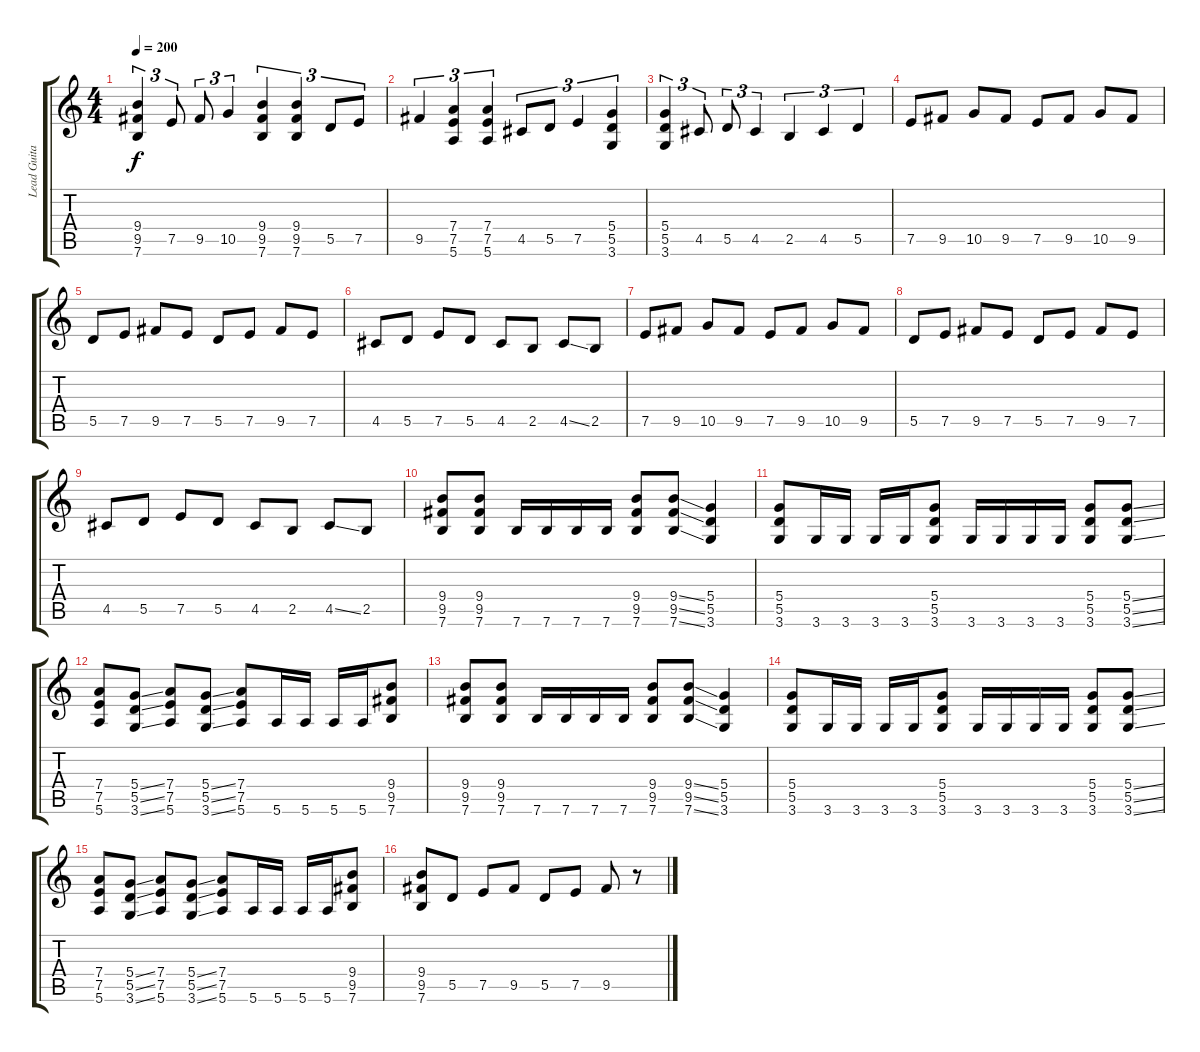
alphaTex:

\track ("Lead Guitar" "Lead Guita") {instrument distortionguitar}
\staff {score tabs}
\tuning (E4 B3 G3 D3 A2 E2) {hide}
\ts (4 4)
\tempo 200
\clef g2
\ks c
(9.4 9.5 7.6).4{tu (3 2) dy f} 7.5.8{tu (3 2)} 9.5.8{tu (3 2)} 10.5.4{tu (3 2)} (9.4 9.5 7.6).4{tu (3 2)} (9.4 9.5 7.6).4{tu (3 2)} 5.5.8{tu (3 2)} 7.5.8{tu (3 2)} |
9.5.4{tu (3 2)} (7.4 7.5 5.6).4{tu (3 2)} (7.4 7.5 5.6).4{tu (3 2)} 4.5.8{tu (3 2)} 5.5.8{tu (3 2)} 7.5.4{tu (3 2)} (5.4 5.5 3.6).4{tu (3 2)} |
(5.4 5.5 3.6).4{tu (3 2)} 4.5.8{tu (3 2)} 5.5.8{tu (3 2)} 4.5.4{tu (3 2)} 2.5.4{tu (3 2)} 4.5.4{tu (3 2)} 5.5.4{tu (3 2)} |
7.5.8 9.5.8 10.5.8 9.5.8 7.5.8 9.5.8 10.5.8 9.5.8 |
5.5.8 7.5.8 9.5.8 7.5.8 5.5.8 7.5.8 9.5.8 7.5.8 |
4.5.8 5.5.8 7.5.8 5.5.8 4.5.8 2.5.8 4.5{ss}.8 2.5.8 |
7.5.8 9.5.8 10.5.8 9.5.8 7.5.8 9.5.8 10.5.8 9.5.8 |
5.5.8 7.5.8 9.5.8 7.5.8 5.5.8 7.5.8 9.5.8 7.5.8 |
4.5.8 5.5.8 7.5.8 5.5.8 4.5.8 2.5.8 4.5{ss}.8 2.5.8 |
(9.4 9.5 7.6).8 (9.4 9.5 7.6).8 7.6.16 7.6.16 7.6.16 7.6.16 (9.4 9.5 7.6).8 (9.4{ss} 9.5{ss} 7.6{ss}).8 (5.4 5.5 3.6).4 |
(5.4 5.5 3.6).8 3.6.16 3.6.16 3.6.16 3.6.16 (5.4 5.5 3.6).8 3.6.16 3.6.16 3.6.16 3.6.16 (5.4 5.5 3.6).8 (5.4{ss} 5.5{ss} 3.6{ss}).8 |
(7.4 7.5 5.6).8 (5.4{ss} 5.5{ss} 3.6{ss}).8 (7.4 7.5 5.6).8 (5.4{ss} 5.5{ss} 3.6{ss}).8 (7.4 7.5 5.6).8 5.6.16 5.6.16 5.6.16 5.6.16 (9.4 9.5 7.6).8 |
(9.4 9.5 7.6).8 (9.4 9.5 7.6).8 7.6.16 7.6.16 7.6.16 7.6.16 (9.4 9.5 7.6).8 (9.4{ss} 9.5{ss} 7.6{ss}).8 (5.4 5.5 3.6).4 |
(5.4 5.5 3.6).8 3.6.16 3.6.16 3.6.16 3.6.16 (5.4 5.5 3.6).8 3.6.16 3.6.16 3.6.16 3.6.16 (5.4 5.5 3.6).8 (5.4{ss} 5.5{ss} 3.6{ss}).8 |
(7.4 7.5 5.6).8 (5.4{ss} 5.5{ss} 3.6{ss}).8 (7.4 7.5 5.6).8 (5.4{ss} 5.5{ss} 3.6{ss}).8 (7.4 7.5 5.6).8 5.6.16 5.6.16 5.6.16 5.6.16 (9.4 9.5 7.6).8 |
(9.4 9.5 7.6).8 5.5.8 7.5.8 9.5.8 5.5.8 7.5.8 9.5.8 r.8
